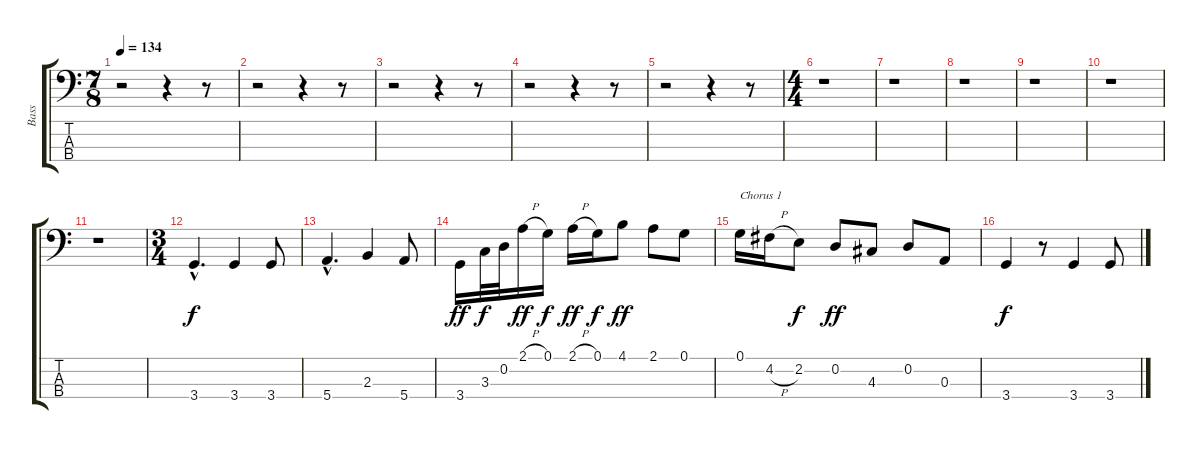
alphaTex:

\track ("Bass" "Bass") {instrument electricbasspick}
\staff {score tabs}
\tuning (G2 D2 A1 E1) {hide}
\ts (7 8)
\tempo 134
\clef f4
\ks c
r.2{dy f} r.4 r.8 |
r.2 r.4 r.8 |
r.2 r.4 r.8 |
r.2 r.4 r.8 |
r.2 r.4 r.8 |
\ts (4 4)
r.1 |
r.1 |
r.1 |
r.1 |
r.1 |
r.1 |
\ts (3 4)
3.4{hac}.4{d} 3.4.4 3.4.8 |
5.4{hac}.4{d} 2.3.4 5.4.8 |
3.4.16{dy ff} 3.3.32{dy f} 0.2.32 2.1{h}.16{dy ff} 0.1.16{dy f} 2.1{h}.16{dy ff} 0.1.16{dy f} 4.1.8{dy ff} 2.1.8 0.1.8 |
0.1.16{txt "Chorus 1"} 4.2{h}.16 2.2.8{dy f} 0.2.8{dy ff} 4.3.8 0.2.8 0.3.8 |
3.4.4{dy f} r.8 3.4.4 3.4.8
